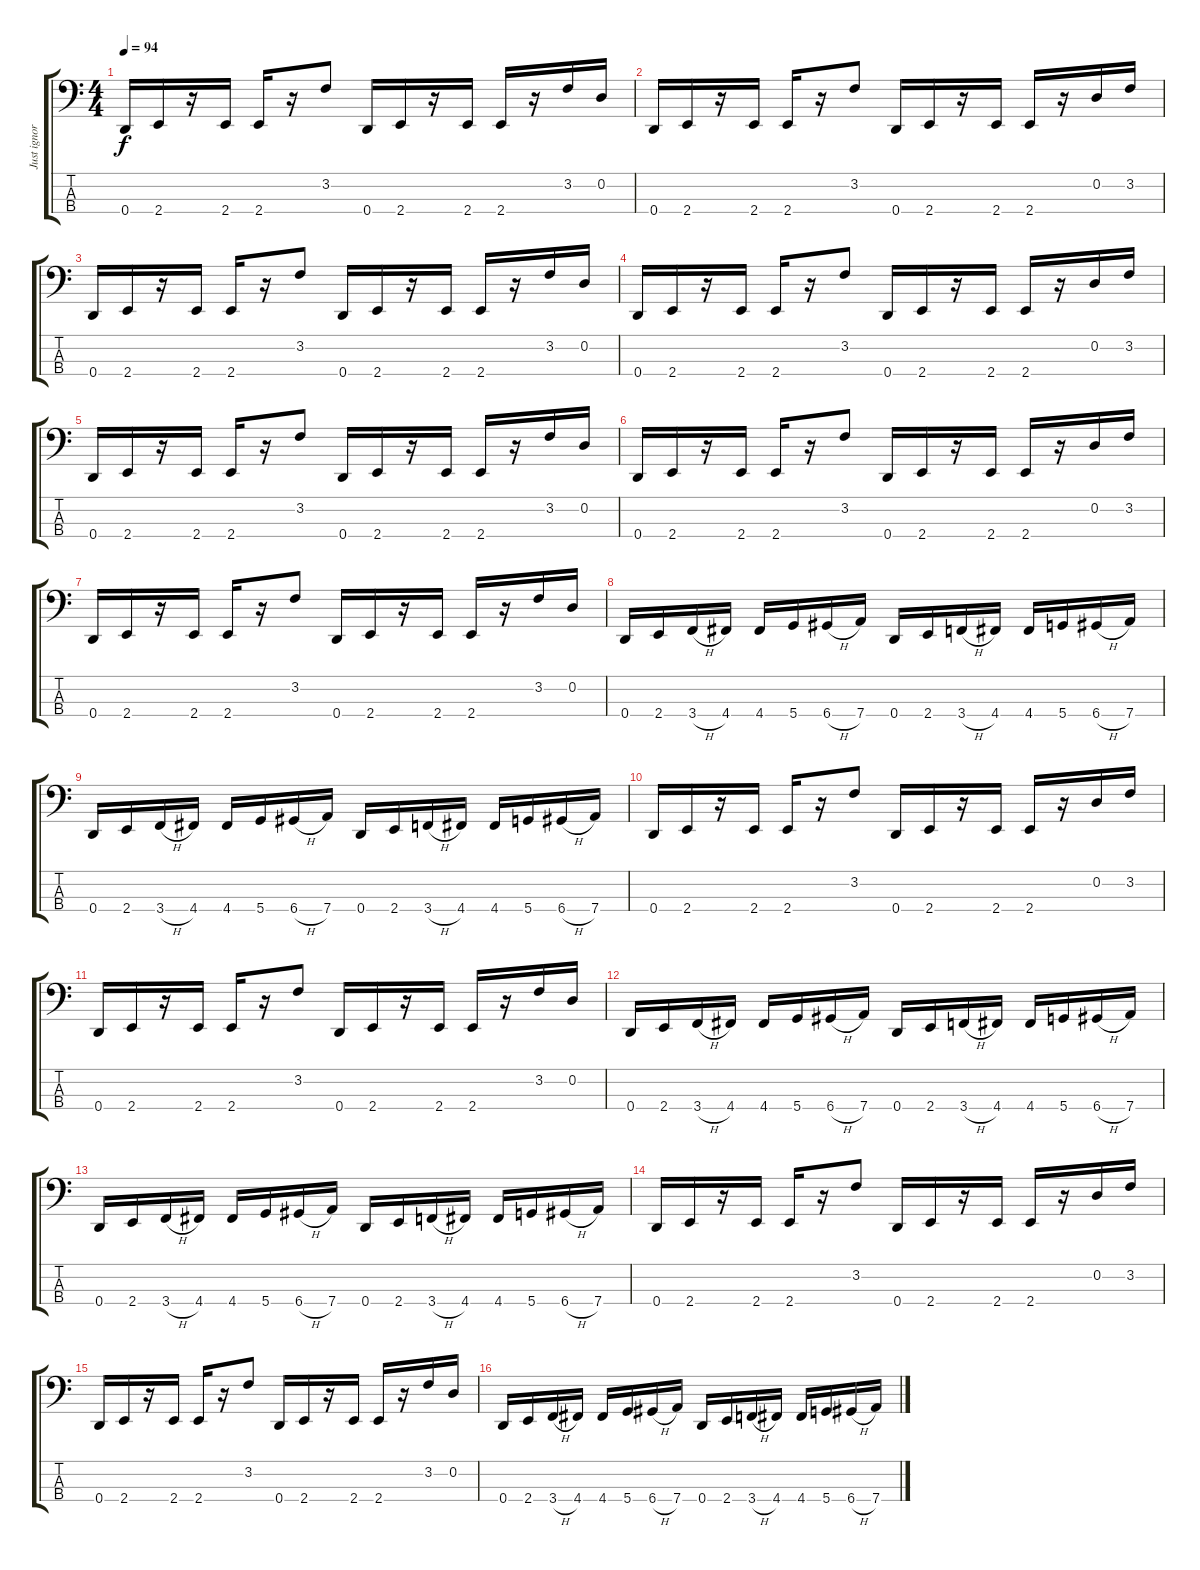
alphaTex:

\track ("Just ignore this track" "Just ignor") {instrument electricbasspick}
\staff {score tabs}
\tuning (G2 D2 A1 D1) {hide}
\ts (4 4)
\tempo 94
\clef f4
\ks c
0.4.16{dy f} 2.4.16 r.16 2.4.16 2.4.16 r.16 3.2.8 0.4.16 2.4.16 r.16 2.4.16 2.4.16 r.16 3.2.16 0.2.16 |
0.4.16 2.4.16 r.16 2.4.16 2.4.16 r.16 3.2.8 0.4.16 2.4.16 r.16 2.4.16 2.4.16 r.16 0.2.16 3.2.16 |
0.4.16 2.4.16 r.16 2.4.16 2.4.16 r.16 3.2.8 0.4.16 2.4.16 r.16 2.4.16 2.4.16 r.16 3.2.16 0.2.16 |
0.4.16 2.4.16 r.16 2.4.16 2.4.16 r.16 3.2.8 0.4.16 2.4.16 r.16 2.4.16 2.4.16 r.16 0.2.16 3.2.16 |
0.4.16 2.4.16 r.16 2.4.16 2.4.16 r.16 3.2.8 0.4.16 2.4.16 r.16 2.4.16 2.4.16 r.16 3.2.16 0.2.16 |
0.4.16 2.4.16 r.16 2.4.16 2.4.16 r.16 3.2.8 0.4.16 2.4.16 r.16 2.4.16 2.4.16 r.16 0.2.16 3.2.16 |
0.4.16 2.4.16 r.16 2.4.16 2.4.16 r.16 3.2.8 0.4.16 2.4.16 r.16 2.4.16 2.4.16 r.16 3.2.16 0.2.16 |
0.4.16 2.4.16 3.4{h}.16 4.4.16 4.4.16 5.4.16 6.4{h}.16 7.4.16 0.4.16 2.4.16 3.4{h}.16 4.4.16 4.4.16 5.4.16 6.4{h}.16 7.4.16 |
0.4.16 2.4.16 3.4{h}.16 4.4.16 4.4.16 5.4.16 6.4{h}.16 7.4.16 0.4.16 2.4.16 3.4{h}.16 4.4.16 4.4.16 5.4.16 6.4{h}.16 7.4.16 |
0.4.16 2.4.16 r.16 2.4.16 2.4.16 r.16 3.2.8 0.4.16 2.4.16 r.16 2.4.16 2.4.16 r.16 0.2.16 3.2.16 |
0.4.16 2.4.16 r.16 2.4.16 2.4.16 r.16 3.2.8 0.4.16 2.4.16 r.16 2.4.16 2.4.16 r.16 3.2.16 0.2.16 |
0.4.16 2.4.16 3.4{h}.16 4.4.16 4.4.16 5.4.16 6.4{h}.16 7.4.16 0.4.16 2.4.16 3.4{h}.16 4.4.16 4.4.16 5.4.16 6.4{h}.16 7.4.16 |
0.4.16 2.4.16 3.4{h}.16 4.4.16 4.4.16 5.4.16 6.4{h}.16 7.4.16 0.4.16 2.4.16 3.4{h}.16 4.4.16 4.4.16 5.4.16 6.4{h}.16 7.4.16 |
0.4.16 2.4.16 r.16 2.4.16 2.4.16 r.16 3.2.8 0.4.16 2.4.16 r.16 2.4.16 2.4.16 r.16 0.2.16 3.2.16 |
0.4.16 2.4.16 r.16 2.4.16 2.4.16 r.16 3.2.8 0.4.16 2.4.16 r.16 2.4.16 2.4.16 r.16 3.2.16 0.2.16 |
0.4.16 2.4.16 3.4{h}.16 4.4.16 4.4.16 5.4.16 6.4{h}.16 7.4.16 0.4.16 2.4.16 3.4{h}.16 4.4.16 4.4.16 5.4.16 6.4{h}.16 7.4.16
